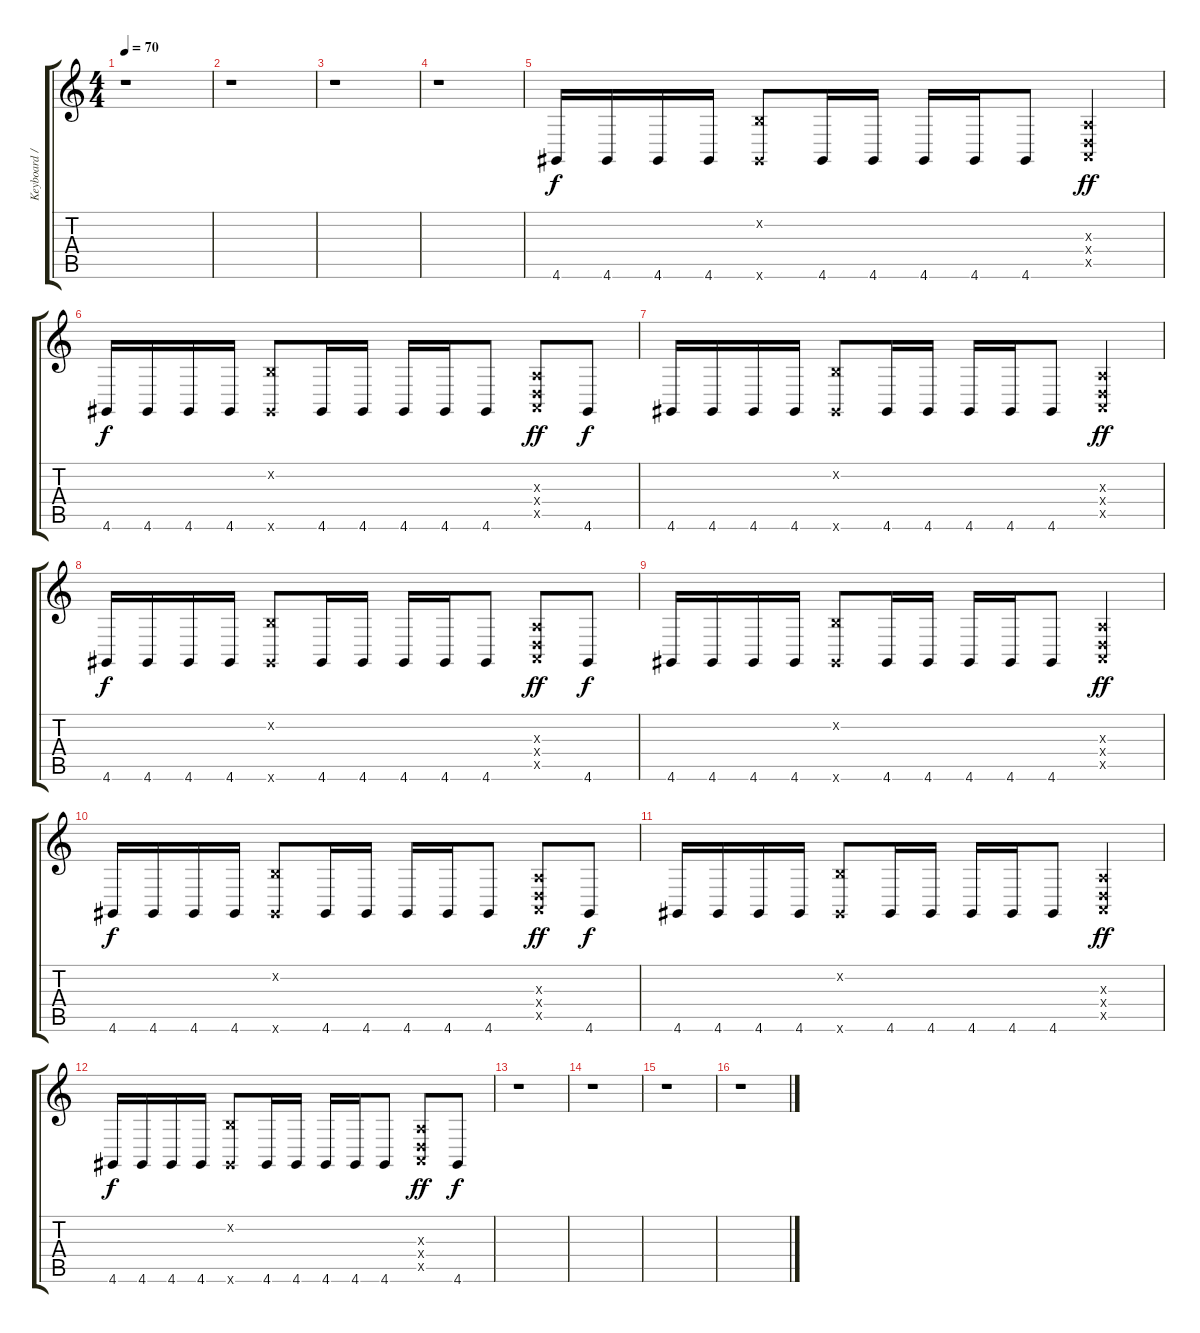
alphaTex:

\track ("Keyboard / Flake Lorenz" "Keyboard /") {instrument melodictom}
\staff {score tabs}
\tuning (E4 B3 G3 D3 A2 E2) {hide}
\ts (4 4)
\tempo 70
\clef g2
\ks c
r.1{dy f} |
r.1 |
r.1 |
r.1 |
4.6.16 4.6.16 4.6.16 4.6.16 (0.2{x} 4.6{x}).8 4.6.16 4.6.16 4.6.16 4.6.16 4.6.8 (2.3{x} 0.4{x} 0.5{x}).4{dy ff} |
4.6.16{dy f} 4.6.16 4.6.16 4.6.16 (0.2{x} 4.6{x}).8 4.6.16 4.6.16 4.6.16 4.6.16 4.6.8 (2.3{x} 0.4{x} 0.5{x}).8{dy ff} 4.6.8{dy f} |
4.6.16 4.6.16 4.6.16 4.6.16 (0.2{x} 4.6{x}).8 4.6.16 4.6.16 4.6.16 4.6.16 4.6.8 (2.3{x} 0.4{x} 0.5{x}).4{dy ff} |
4.6.16{dy f} 4.6.16 4.6.16 4.6.16 (0.2{x} 4.6{x}).8 4.6.16 4.6.16 4.6.16 4.6.16 4.6.8 (2.3{x} 0.4{x} 0.5{x}).8{dy ff} 4.6.8{dy f} |
4.6.16 4.6.16 4.6.16 4.6.16 (0.2{x} 4.6{x}).8 4.6.16 4.6.16 4.6.16 4.6.16 4.6.8 (2.3{x} 0.4{x} 0.5{x}).4{dy ff} |
4.6.16{dy f} 4.6.16 4.6.16 4.6.16 (0.2{x} 4.6{x}).8 4.6.16 4.6.16 4.6.16 4.6.16 4.6.8 (2.3{x} 0.4{x} 0.5{x}).8{dy ff} 4.6.8{dy f} |
4.6.16 4.6.16 4.6.16 4.6.16 (0.2{x} 4.6{x}).8 4.6.16 4.6.16 4.6.16 4.6.16 4.6.8 (2.3{x} 0.4{x} 0.5{x}).4{dy ff} |
4.6.16{dy f} 4.6.16 4.6.16 4.6.16 (0.2{x} 4.6{x}).8 4.6.16 4.6.16 4.6.16 4.6.16 4.6.8 (2.3{x} 0.4{x} 0.5{x}).8{dy ff} 4.6.8{dy f} |
r.1 |
r.1 |
r.1 |
r.1
